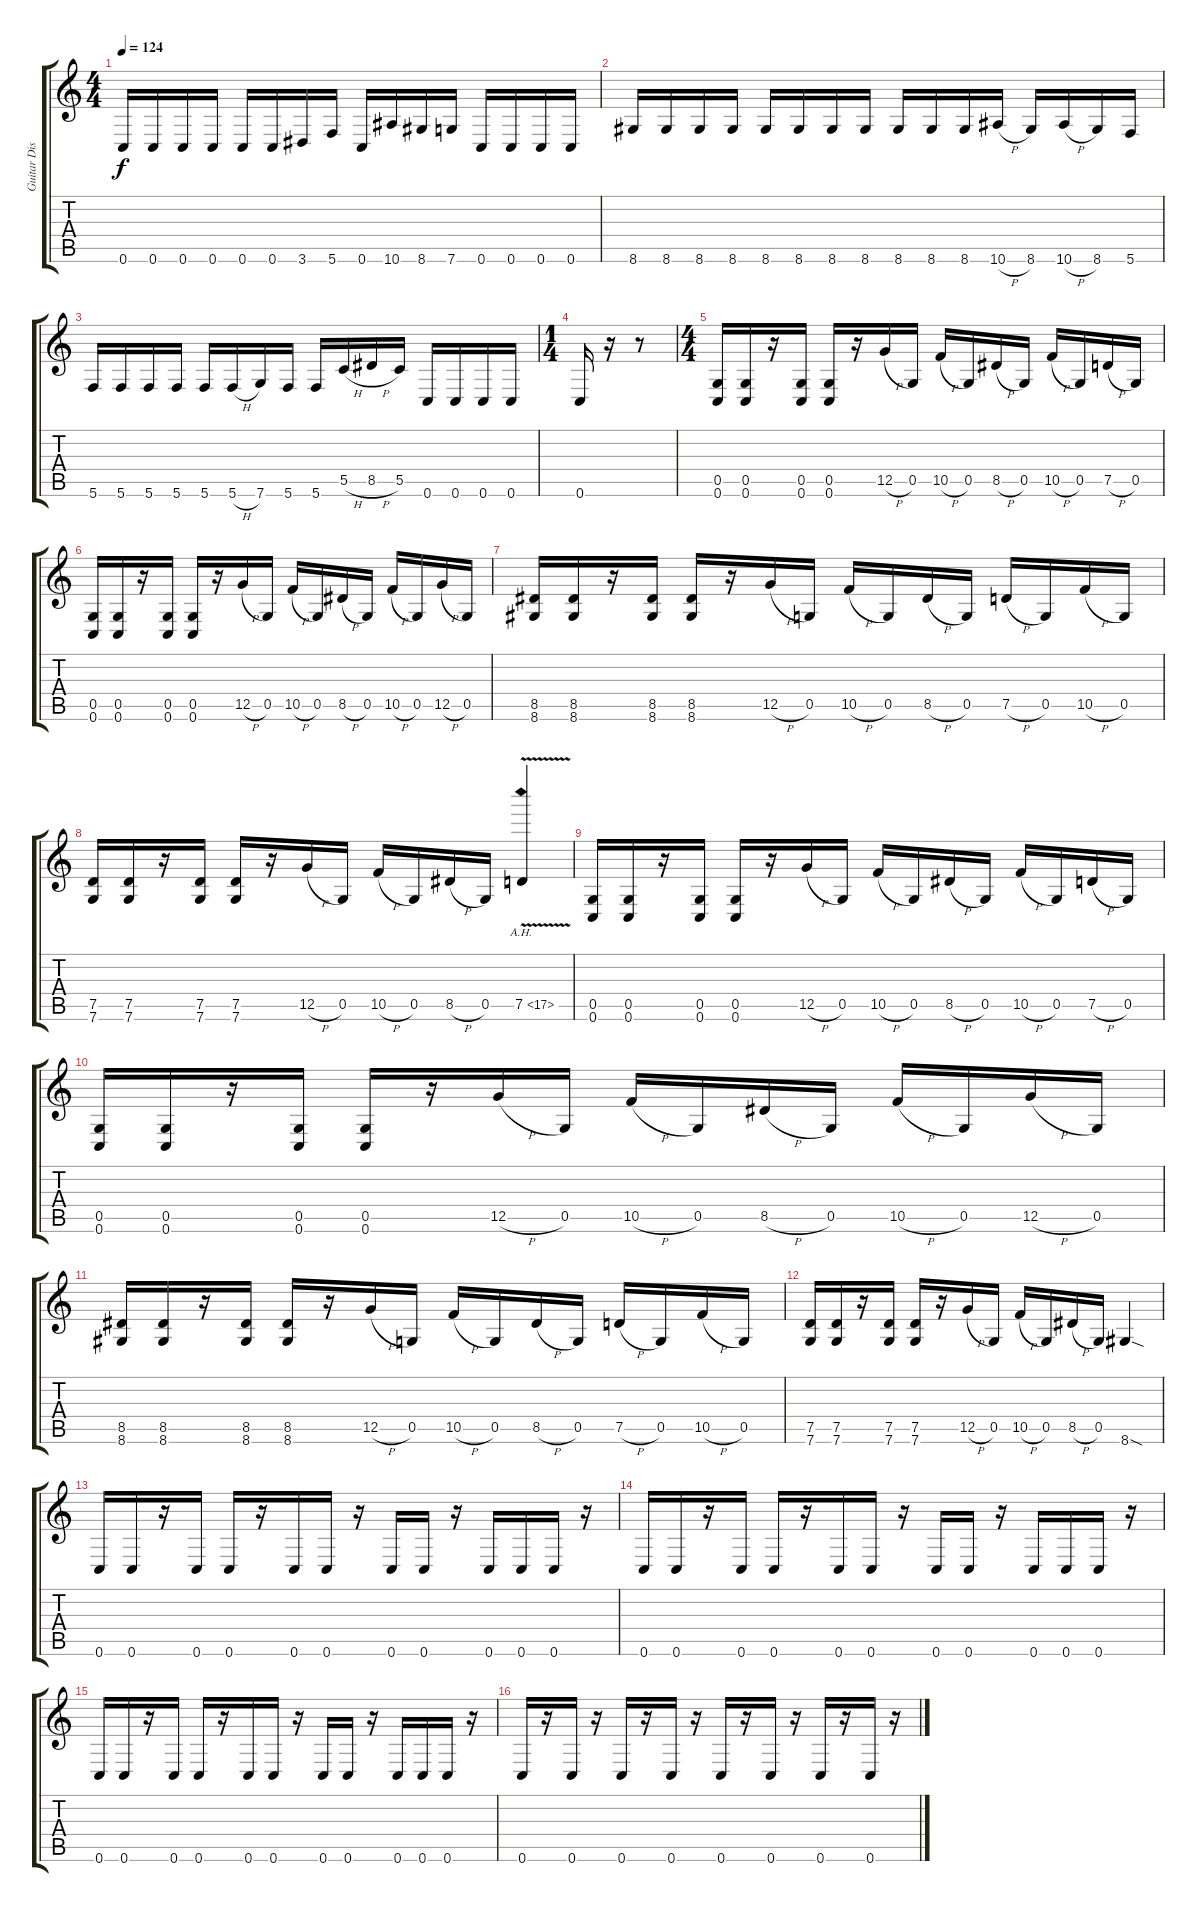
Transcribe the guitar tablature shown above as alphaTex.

\track ("Guitar Distortion 1" "Guitar Dis") {instrument distortionguitar}
\staff {score tabs}
\tuning (D4 A3 F3 C3 G2 C2) {hide}
\ts (4 4)
\tempo 124
\clef g2
\ks c
0.6.16{dy f} 0.6.16 0.6.16 0.6.16 0.6.16 0.6.16 3.6.16 5.6.16 0.6.16 10.6.16 8.6.16 7.6.16 0.6.16 0.6.16 0.6.16 0.6.16 |
8.6.16 8.6.16 8.6.16 8.6.16 8.6.16 8.6.16 8.6.16 8.6.16 8.6.16 8.6.16 8.6.16 10.6{h}.16 8.6.16 10.6{h}.16 8.6.16 5.6.16 |
5.6.16 5.6.16 5.6.16 5.6.16 5.6.16 5.6{h}.16 7.6.16 5.6.16 5.6.16 5.5{h}.16 8.5{h}.16 5.5.16 0.6.16 0.6.16 0.6.16 0.6.16 |
\ts (1 4)
0.6.16 r.16 r.8 |
\ts (4 4)
(0.5 0.6).16 (0.5 0.6).16 r.16 (0.5 0.6).16 (0.5 0.6).16 r.16 12.5{h}.16 0.5.16 10.5{h}.16 0.5.16 8.5{h}.16 0.5.16 10.5{h}.16 0.5.16 7.5{h}.16 0.5.16 |
(0.5 0.6).16 (0.5 0.6).16 r.16 (0.5 0.6).16 (0.5 0.6).16 r.16 12.5{h}.16 0.5.16 10.5{h}.16 0.5.16 8.5{h}.16 0.5.16 10.5{h}.16 0.5.16 12.5{h}.16 0.5.16 |
(8.5 8.6).16 (8.5 8.6).16 r.16 (8.5 8.6).16 (8.5 8.6).16 r.16 12.5{h}.16 0.5.16 10.5{h}.16 0.5.16 8.5{h}.16 0.5.16 7.5{h}.16 0.5.16 10.5{h}.16 0.5.16 |
(7.5 7.6).16 (7.5 7.6).16 r.16 (7.5 7.6).16 (7.5 7.6).16 r.16 12.5{h}.16 0.5.16 10.5{h}.16 0.5.16 8.5{h}.16 0.5.16 7.5{ah 10 v}.4 |
(0.5 0.6).16 (0.5 0.6).16 r.16 (0.5 0.6).16 (0.5 0.6).16 r.16 12.5{h}.16 0.5.16 10.5{h}.16 0.5.16 8.5{h}.16 0.5.16 10.5{h}.16 0.5.16 7.5{h}.16 0.5.16 |
(0.5 0.6).16 (0.5 0.6).16 r.16 (0.5 0.6).16 (0.5 0.6).16 r.16 12.5{h}.16 0.5.16 10.5{h}.16 0.5.16 8.5{h}.16 0.5.16 10.5{h}.16 0.5.16 12.5{h}.16 0.5.16 |
(8.5 8.6).16 (8.5 8.6).16 r.16 (8.5 8.6).16 (8.5 8.6).16 r.16 12.5{h}.16 0.5.16 10.5{h}.16 0.5.16 8.5{h}.16 0.5.16 7.5{h}.16 0.5.16 10.5{h}.16 0.5.16 |
(7.5 7.6).16 (7.5 7.6).16 r.16 (7.5 7.6).16 (7.5 7.6).16 r.16 12.5{h}.16 0.5.16 10.5{h}.16 0.5.16 8.5{h}.16 0.5.16 8.6{sod}.4 |
0.6.16 0.6.16 r.16 0.6.16 0.6.16 r.16 0.6.16 0.6.16 r.16 0.6.16 0.6.16 r.16 0.6.16 0.6.16 0.6.16 r.16 |
0.6.16 0.6.16 r.16 0.6.16 0.6.16 r.16 0.6.16 0.6.16 r.16 0.6.16 0.6.16 r.16 0.6.16 0.6.16 0.6.16 r.16 |
0.6.16 0.6.16 r.16 0.6.16 0.6.16 r.16 0.6.16 0.6.16 r.16 0.6.16 0.6.16 r.16 0.6.16 0.6.16 0.6.16 r.16 |
0.6.16 r.16 0.6.16 r.16 0.6.16 r.16 0.6.16 r.16 0.6.16 r.16 0.6.16 r.16 0.6.16 r.16 0.6.16 r.16
